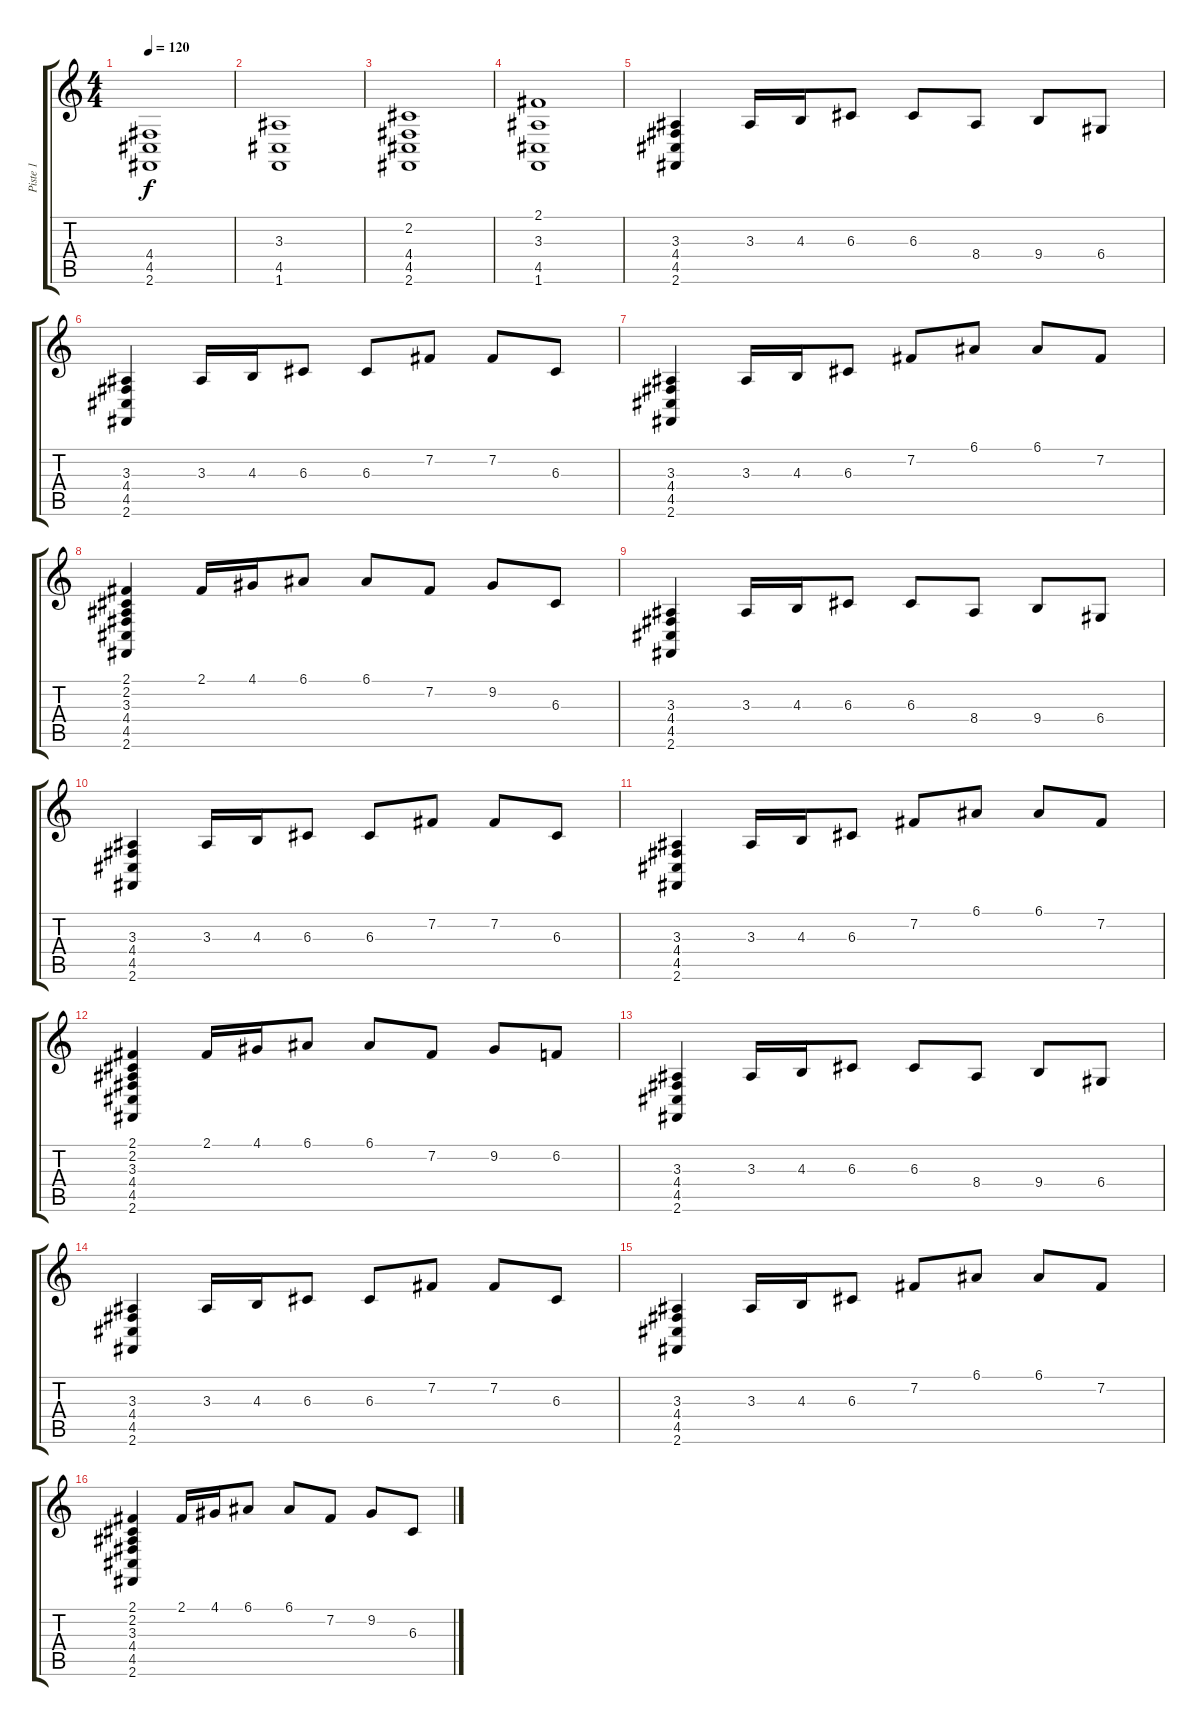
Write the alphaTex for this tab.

\track ("Piste 1" "Piste 1") {instrument pad3polysynth}
\staff {score tabs}
\tuning (E4 B3 G3 D3 A2 E2) {hide}
\ts (4 4)
\tempo 120
\clef g2
\ks c
(4.4 4.5 2.6).1{dy f} |
(3.3 4.5 1.6).1 |
(2.2 4.4 4.5 2.6).1 |
(2.1 3.3 4.5 1.6).1 |
(3.3 4.4 4.5 2.6).4 3.3.16 4.3.16 6.3.8 6.3.8 8.4.8 9.4.8 6.4.8 |
(3.3 4.4 4.5 2.6).4 3.3.16 4.3.16 6.3.8 6.3.8 7.2.8 7.2.8 6.3.8 |
(3.3 4.4 4.5 2.6).4 3.3.16 4.3.16 6.3.8 7.2.8 6.1.8 6.1.8 7.2.8 |
(2.1 2.2 3.3 4.4 4.5 2.6).4 2.1.16 4.1.16 6.1.8 6.1.8 7.2.8 9.2.8 6.3.8 |
(3.3 4.4 4.5 2.6).4 3.3.16 4.3.16 6.3.8 6.3.8 8.4.8 9.4.8 6.4.8 |
(3.3 4.4 4.5 2.6).4 3.3.16 4.3.16 6.3.8 6.3.8 7.2.8 7.2.8 6.3.8 |
(3.3 4.4 4.5 2.6).4 3.3.16 4.3.16 6.3.8 7.2.8 6.1.8 6.1.8 7.2.8 |
(2.1 2.2 3.3 4.4 4.5 2.6).4 2.1.16 4.1.16 6.1.8 6.1.8 7.2.8 9.2.8 6.2.8 |
(3.3 4.4 4.5 2.6).4 3.3.16 4.3.16 6.3.8 6.3.8 8.4.8 9.4.8 6.4.8 |
(3.3 4.4 4.5 2.6).4 3.3.16 4.3.16 6.3.8 6.3.8 7.2.8 7.2.8 6.3.8 |
(3.3 4.4 4.5 2.6).4 3.3.16 4.3.16 6.3.8 7.2.8 6.1.8 6.1.8 7.2.8 |
(2.1 2.2 3.3 4.4 4.5 2.6).4 2.1.16 4.1.16 6.1.8 6.1.8 7.2.8 9.2.8 6.3.8
